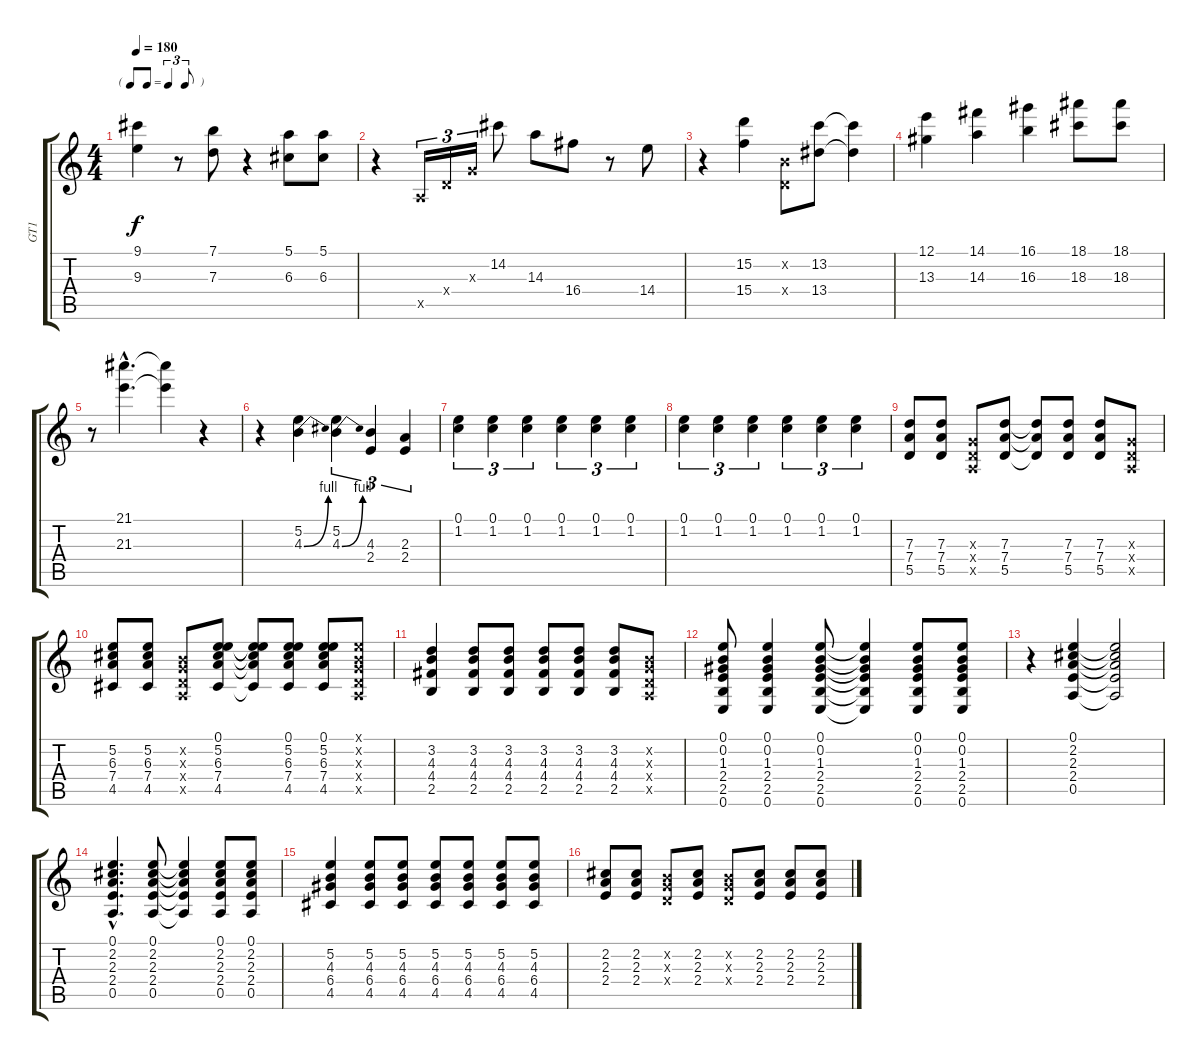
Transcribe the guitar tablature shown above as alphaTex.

\track ("GT1" "GT1") {instrument electricguitarclean}
\staff {score tabs}
\tuning (E4 B3 G3 D3 A2 E2) {hide}
\ts (4 4)
\tf triplet8th
\tempo 180
\clef g2
\ks c
(9.1 9.3).4{dy f} r.8 (7.1 7.3).8 r.4 (5.1 6.3).8 (5.1 6.3).8 |
r.4 0.5{x}.16{tu (3 2)} 0.4{x}.16{tu (3 2)} 0.3{x}.16{tu (3 2)} 14.2.8 14.3.8 16.4.8 r.8 14.4.8 |
r.4 (15.2 15.4).4 (0.2{x} 0.4{x}).8 (13.2 13.4).8 (13.2{t} 13.4{t}).4 |
(12.1 13.3).4 (14.1 14.3).4 (16.1 16.3).4 (18.1 18.3).8 (18.1 18.3).8 |
r.8 (21.1{hac} 21.3{hac}).4{d} (21.1{t} 21.3{t}).4 r.4 |
r.4 (5.2 4.3{be (bend 0 0 60 4)}).4 (5.2 4.3{be (bend 0 0 60 4)}).4{tu (3 2)} (4.3 2.4).4{tu (3 2)} (2.3 2.4).4{tu (3 2)} |
(0.1 1.2).4{tu (3 2)} (0.1 1.2).4{tu (3 2)} (0.1 1.2).4{tu (3 2)} (0.1 1.2).4{tu (3 2)} (0.1 1.2).4{tu (3 2)} (0.1 1.2).4{tu (3 2)} |
(0.1 1.2).4{tu (3 2)} (0.1 1.2).4{tu (3 2)} (0.1 1.2).4{tu (3 2)} (0.1 1.2).4{tu (3 2)} (0.1 1.2).4{tu (3 2)} (0.1 1.2).4{tu (3 2)} |
(7.3 7.4 5.5).8 (7.3 7.4 5.5).8 (0.3{x} 0.4{x} 0.5{x}).8 (7.3 7.4 5.5).8 (7.3{t} 7.4{t} 5.5{t}).8 (7.3 7.4 5.5).8 (7.3 7.4 5.5).8 (0.3{x} 0.4{x} 0.5{x}).8 |
(5.2 6.3 7.4 4.5).8 (5.2 6.3 7.4 4.5).8 (0.2{x} 0.3{x} 0.4{x} 0.5{x}).8 (0.1 5.2 6.3 7.4 4.5).8 (0.1{t} 5.2{t} 6.3{t} 7.4{t} 4.5{t}).8 (0.1 5.2 6.3 7.4 4.5).8 (0.1 5.2 6.3 7.4 4.5).8 (0.1{x} 0.2{x} 0.3{x} 0.4{x} 0.5{x}).8 |
(3.2 4.3 4.4 2.5).4 (3.2 4.3 4.4 2.5).8 (3.2 4.3 4.4 2.5).8 (3.2 4.3 4.4 2.5).8 (3.2 4.3 4.4 2.5).8 (3.2 4.3 4.4 2.5).8 (0.2{x} 0.3{x} 0.4{x} 0.5{x}).8 |
(0.1 0.2 1.3 2.4 2.5 0.6).8 (0.1 0.2 1.3 2.4 2.5 0.6).4 (0.1 0.2 1.3 2.4 2.5 0.6).8 (0.1{t} 0.2{t} 1.3{t} 2.4{t} 2.5{t} 0.6{t}).4 (0.1 0.2 1.3 2.4 2.5 0.6).8 (0.1 0.2 1.3 2.4 2.5 0.6).8 |
r.4 (0.1 2.2 2.3 2.4 0.5).4 (0.1{t} 2.2{t} 2.3{t} 2.4{t} 0.5{t}).2 |
(0.1{hac} 2.2{hac} 2.3{hac} 2.4{hac} 0.5{hac}).4{d} (0.1 2.2 2.3 2.4 0.5).8 (0.1{t} 2.2{t} 2.3{t} 2.4{t} 0.5{t}).4 (0.1 2.2 2.3 2.4 0.5).8 (0.1 2.2 2.3 2.4 0.5).8 |
(5.2 4.3 6.4 4.5).4 (5.2 4.3 6.4 4.5).8 (5.2 4.3 6.4 4.5).8 (5.2 4.3 6.4 4.5).8 (5.2 4.3 6.4 4.5).8 (5.2 4.3 6.4 4.5).8 (5.2 4.3 6.4 4.5).8 |
(2.2 2.3 2.4).8 (2.2 2.3 2.4).8 (0.2{x} 0.3{x} 0.4{x}).8 (2.2 2.3 2.4).8 (0.2{x} 0.3{x} 0.4{x}).8 (2.2 2.3 2.4).8 (2.2 2.3 2.4).8 (2.2 2.3 2.4).8
